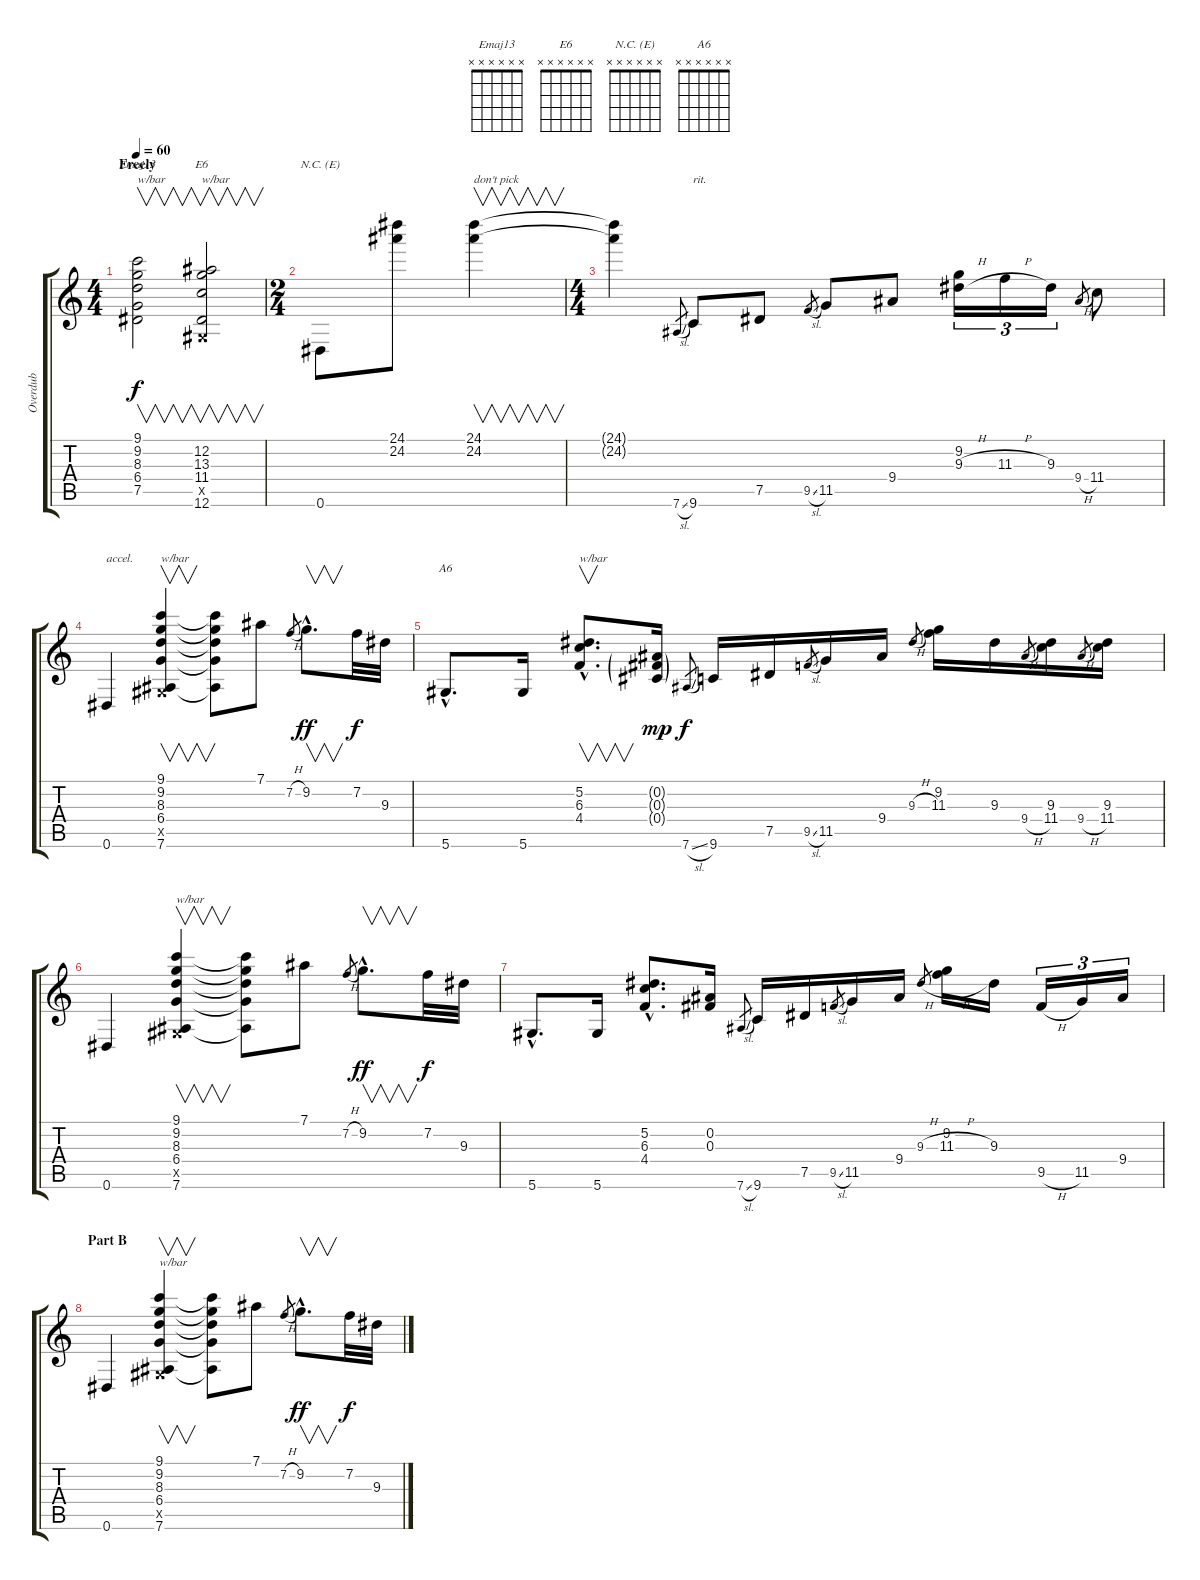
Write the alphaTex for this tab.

\track ("Overdub" "Overdub") {instrument fretlessbass}
\staff {score tabs}
\tuning (Eb4 Bb3 Gb3 Db3 Ab2 Eb2) {hide}
\chord ("Emaj13" x x x x x x) {firstfret 0}
\chord ("E6" x x x x x x) {firstfret 0}
\chord ("N.C. (E)" x x x x x x) {firstfret 0}
\chord ("A6" x x x x x x) {firstfret 0}
\ts (4 4)
\section ("" "Freely")
\tempo 60
\clef g2
\ks c
(9.1 9.2 8.3 6.4 7.5).2{v ch "Emaj13" txt "w/bar" dy f instrument fretlessbass} (12.2 13.3 11.4 0.5{x} 12.6).2{v ch "E6" txt "w/bar"} |
\ts (2 4)
0.6.8{ch "N.C. (E)"} (24.1 24.2).8 (24.1 24.2).4{v txt "don't pick"} |
\ts (4 4)
(24.1{t} 24.2{t}).4 7.6{sl}.8{gr} 9.6.8{txt "rit."} 7.5.8 9.5{sl}.8{gr} 11.5.8 9.4.8 (9.2 9.3{h}).16{tu (3 2)} 11.3{h}.16{tu (3 2)} 9.3.16{tu (3 2)} 9.4{h}.8{gr} 11.4.8 |
0.6.4{txt "accel."} (9.1 9.2 8.3 6.4 0.5{x} 7.6).4{v txt "w/bar"} (9.1{t} 9.2{t} 8.3{t} 6.4{t} 7.6{t}).8 7.1.8 7.2{h}.8{gr} 9.2{hac}.8{v d dy ff} 7.2.32{dy f} 9.3.32 |
5.6{hac}.8{d ch "A6"} 5.6.16 (5.2{hac} 6.3{hac} 4.4{hac}).8{v d txt "w/bar"} (0.2{g} 0.3{g} 0.4{g}).16{dy mp} 7.6{sl}.8{gr dy f} 9.6.16 7.5.16 9.5{sl}.8{gr} 11.5.16 9.4.16 9.3{h}.8{gr} (9.2 11.3).16 9.3.16 9.4{h}.8{gr} (9.3 11.4).16 9.4{h}.8{gr} (9.3 11.4).16 |
0.6.4 (9.1 9.2 8.3 6.4 0.5{x} 7.6).4{v txt "w/bar"} (9.1{t} 9.2{t} 8.3{t} 6.4{t} 7.6{t}).8 7.1.8 7.2{h}.8{gr} 9.2{hac}.8{v d dy ff} 7.2.32{dy f} 9.3.32 |
5.6{hac}.8{d} 5.6.16 (5.2{hac} 6.3{hac} 4.4{hac}).8{d} (0.2 0.3).16 7.6{sl}.8{gr} 9.6.16 7.5.16 9.5{sl}.8{gr} 11.5.16 9.4.16 9.3{h}.8{gr} (9.2 11.3{h}).16 9.3.16 9.5{h}.16{tu (3 2)} 11.5.16{tu (3 2)} 9.4.16{tu (3 2)} |
\section ("" "Part B")
0.6.4 (9.1 9.2 8.3 6.4 0.5{x} 7.6).4{v txt "w/bar"} (9.1{t} 9.2{t} 8.3{t} 6.4{t} 7.6{t}).8 7.1.8 7.2{h}.8{gr} 9.2{hac}.8{v d dy ff} 7.2.32{dy f} 9.3.32
